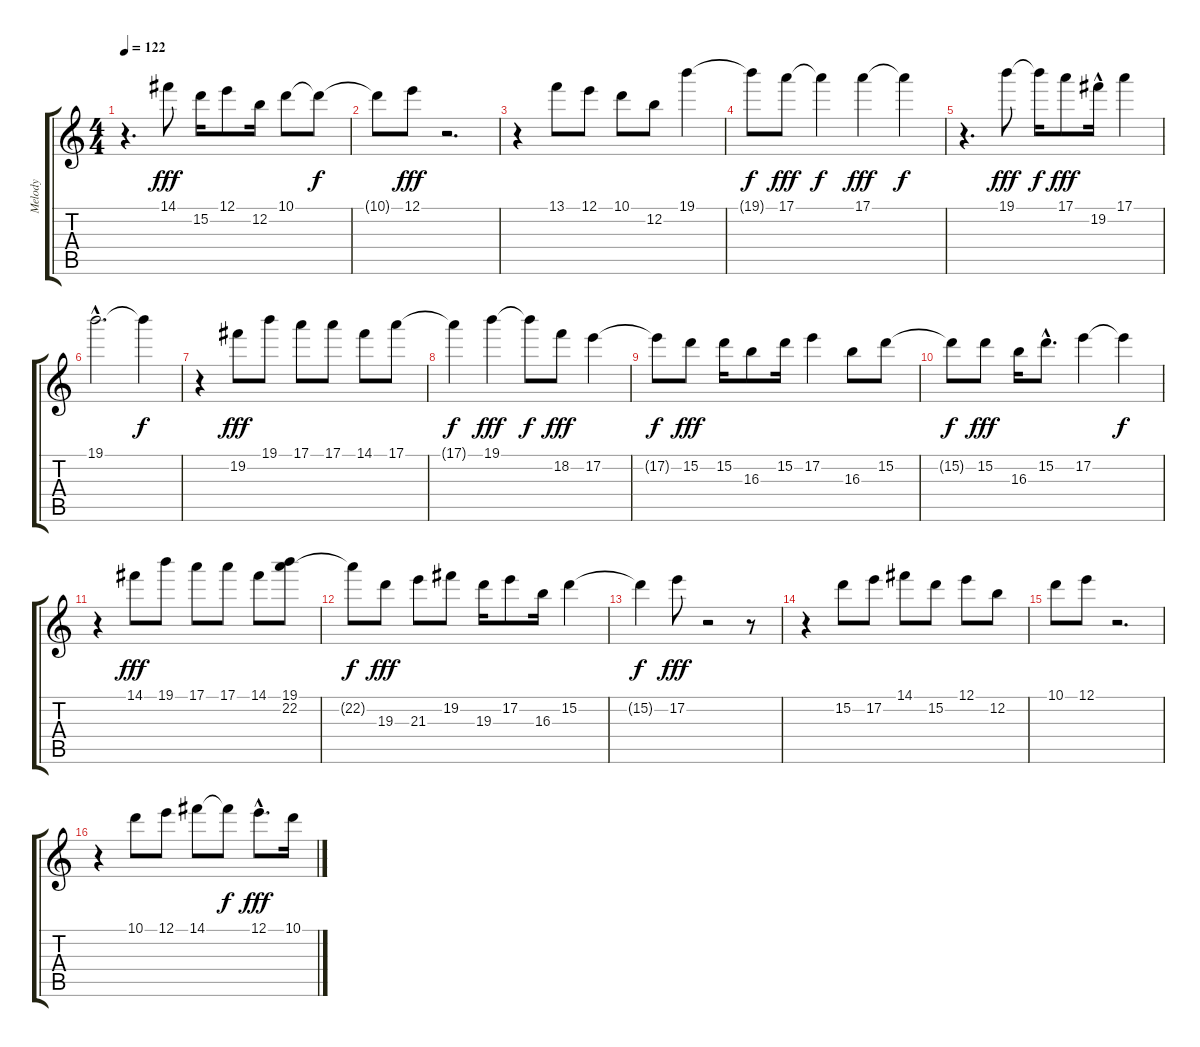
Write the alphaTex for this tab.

\track ("Melody" "Melody") {instrument electricguitarclean}
\staff {score tabs}
\tuning (E4 B3 G3 D3 A2 E2) {hide}
\ts (4 4)
\tempo 122
\clef g2
\ks c
r.4{d dy f} 14.1.8{dy fff} 15.2.16 12.1.8 12.2.16 10.1.8 10.1{t}.8{dy f} |
10.1{t}.8 12.1.8{dy fff} r.2{d} |
r.4 13.1.8 12.1.8 10.1.8 12.2.8 19.1.4 |
19.1{t}.8{dy f} 17.1.8{dy fff} 17.1{t}.4{dy f} 17.1.4{dy fff} 17.1{t}.4{dy f} |
r.4{d} 19.1.8{dy fff} 19.1{t}.16{dy f} 17.1.8{dy fff} 19.2{hac}.16 17.1.4 |
19.1{hac}.2{d} 19.1{t}.4{dy f} |
r.4 19.2.8{dy fff} 19.1.8 17.1.8 17.1.8 14.1.8 17.1.8 |
17.1{t}.4{dy f} 19.1.4{dy fff} 19.1{t}.8{dy f} 18.2.8{dy fff} 17.2.4 |
17.2{t}.8{dy f} 15.2.8{dy fff} 15.2.16 16.3.8 15.2.16 17.2.4 16.3.8 15.2.8 |
15.2{t}.8{dy f} 15.2.8{dy fff} 16.3.16 15.2{hac}.8{d} 17.2.4 17.2{t}.4{dy f} |
r.4 14.1.8{dy fff} 19.1.8 17.1.8 17.1.8 14.1.8 (19.1 22.2).8 |
22.2{t}.8{dy f} 19.3.8{dy fff} 21.3.8 19.2.8 19.3.16 17.2.8 16.3.16 15.2.4 |
15.2{t}.4{dy f} 17.2.8{dy fff} r.2 r.8 |
r.4 15.2.8 17.2.8 14.1.8 15.2.8 12.1.8 12.2.8 |
10.1.8 12.1.8 r.2{d} |
r.4 10.1.8 12.1.8 14.1.8 14.1{t}.8{dy f} 12.1{hac}.8{d dy fff} 10.1.16
